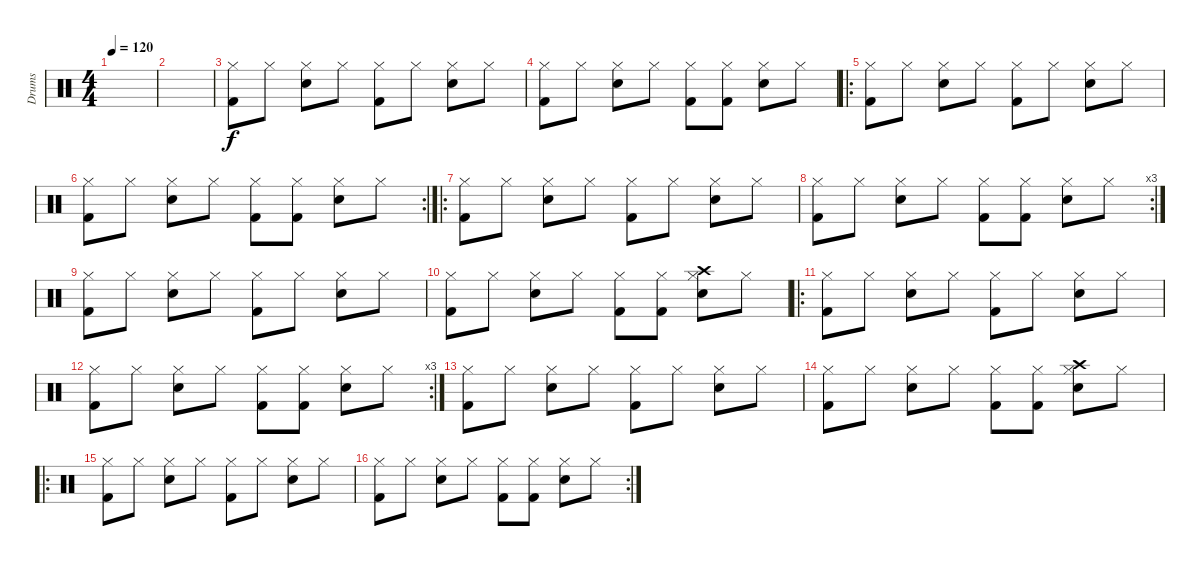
\track ("Drums" "Drums") {instrument percussion}
\staff {score}
\articulation defaults
\ts (4 4)
\tempo 120
\clef neutral
\ks c
|
|
("Hi-Hat (closed)" "Kick (hit) 2").8 "Hi-Hat (closed)".8 ("Hi-Hat (closed)" "Snare (hit) 2").8 "Hi-Hat (closed)".8 ("Hi-Hat (closed)" "Kick (hit) 2").8 "Hi-Hat (closed)".8 ("Hi-Hat (closed)" "Snare (hit) 2").8 "Hi-Hat (closed)".8 |
("Hi-Hat (closed)" "Kick (hit) 2").8 "Hi-Hat (closed)".8 ("Hi-Hat (closed)" "Snare (hit) 2").8 "Hi-Hat (closed)".8 ("Hi-Hat (closed)" "Kick (hit) 2").8 ("Hi-Hat (closed)" "Kick (hit) 2").8 ("Hi-Hat (closed)" "Snare (hit) 2").8 "Hi-Hat (closed)".8 |
\ro
("Hi-Hat (closed)" "Kick (hit) 2").8 "Hi-Hat (closed)".8 ("Hi-Hat (closed)" "Snare (hit) 2").8 "Hi-Hat (closed)".8 ("Hi-Hat (closed)" "Kick (hit) 2").8 "Hi-Hat (closed)".8 ("Hi-Hat (closed)" "Snare (hit) 2").8 "Hi-Hat (closed)".8 |
\rc 2
("Hi-Hat (closed)" "Kick (hit) 2").8 "Hi-Hat (closed)".8 ("Hi-Hat (closed)" "Snare (hit) 2").8 "Hi-Hat (closed)".8 ("Hi-Hat (closed)" "Kick (hit) 2").8 ("Hi-Hat (closed)" "Kick (hit) 2").8 ("Hi-Hat (closed)" "Snare (hit) 2").8 "Hi-Hat (closed)".8 |
\ro
("Hi-Hat (closed)" "Kick (hit) 2").8 "Hi-Hat (closed)".8 ("Hi-Hat (closed)" "Snare (hit) 2").8 "Hi-Hat (closed)".8 ("Hi-Hat (closed)" "Kick (hit) 2").8 "Hi-Hat (closed)".8 ("Hi-Hat (closed)" "Snare (hit) 2").8 "Hi-Hat (closed)".8 |
\rc 3
("Hi-Hat (closed)" "Kick (hit) 2").8 "Hi-Hat (closed)".8 ("Hi-Hat (closed)" "Snare (hit) 2").8 "Hi-Hat (closed)".8 ("Hi-Hat (closed)" "Kick (hit) 2").8 ("Hi-Hat (closed)" "Kick (hit) 2").8 ("Hi-Hat (closed)" "Snare (hit) 2").8 "Hi-Hat (closed)".8 |
("Hi-Hat (closed)" "Kick (hit) 2").8 "Hi-Hat (closed)".8 ("Hi-Hat (closed)" "Snare (hit) 2").8 "Hi-Hat (closed)".8 ("Hi-Hat (closed)" "Kick (hit) 2").8 "Hi-Hat (closed)".8 ("Hi-Hat (closed)" "Snare (hit) 2").8 "Hi-Hat (closed)".8 |
("Hi-Hat (closed)" "Kick (hit) 2").8 "Hi-Hat (closed)".8 ("Hi-Hat (closed)" "Snare (hit) 2").8 "Hi-Hat (closed)".8 ("Hi-Hat (closed)" "Kick (hit) 2").8 ("Hi-Hat (closed)" "Kick (hit) 2").8 ("Hi-Hat (closed)" "Snare (hit) 2" "Crash high (hit)").8 "Hi-Hat (closed)".8 |
\ro
("Hi-Hat (closed)" "Kick (hit) 2").8 "Hi-Hat (closed)".8 ("Hi-Hat (closed)" "Snare (hit) 2").8 "Hi-Hat (closed)".8 ("Hi-Hat (closed)" "Kick (hit) 2").8 "Hi-Hat (closed)".8 ("Hi-Hat (closed)" "Snare (hit) 2").8 "Hi-Hat (closed)".8 |
\rc 3
("Hi-Hat (closed)" "Kick (hit) 2").8 "Hi-Hat (closed)".8 ("Hi-Hat (closed)" "Snare (hit) 2").8 "Hi-Hat (closed)".8 ("Hi-Hat (closed)" "Kick (hit) 2").8 ("Hi-Hat (closed)" "Kick (hit) 2").8 ("Hi-Hat (closed)" "Snare (hit) 2").8 "Hi-Hat (closed)".8 |
("Hi-Hat (closed)" "Kick (hit) 2").8 "Hi-Hat (closed)".8 ("Hi-Hat (closed)" "Snare (hit) 2").8 "Hi-Hat (closed)".8 ("Hi-Hat (closed)" "Kick (hit) 2").8 "Hi-Hat (closed)".8 ("Hi-Hat (closed)" "Snare (hit) 2").8 "Hi-Hat (closed)".8 |
("Hi-Hat (closed)" "Kick (hit) 2").8 "Hi-Hat (closed)".8 ("Hi-Hat (closed)" "Snare (hit) 2").8 "Hi-Hat (closed)".8 ("Hi-Hat (closed)" "Kick (hit) 2").8 ("Hi-Hat (closed)" "Kick (hit) 2").8 ("Hi-Hat (closed)" "Snare (hit) 2" "Crash high (hit)").8 "Hi-Hat (closed)".8 |
\ro
("Hi-Hat (closed)" "Kick (hit) 2").8 "Hi-Hat (closed)".8 ("Hi-Hat (closed)" "Snare (hit) 2").8 "Hi-Hat (closed)".8 ("Hi-Hat (closed)" "Kick (hit) 2").8 "Hi-Hat (closed)".8 ("Hi-Hat (closed)" "Snare (hit) 2").8 "Hi-Hat (closed)".8 |
\rc 2
("Hi-Hat (closed)" "Kick (hit) 2").8 "Hi-Hat (closed)".8 ("Hi-Hat (closed)" "Snare (hit) 2").8 "Hi-Hat (closed)".8 ("Hi-Hat (closed)" "Kick (hit) 2").8 ("Hi-Hat (closed)" "Kick (hit) 2").8 ("Hi-Hat (closed)" "Snare (hit) 2").8 "Hi-Hat (closed)".8
